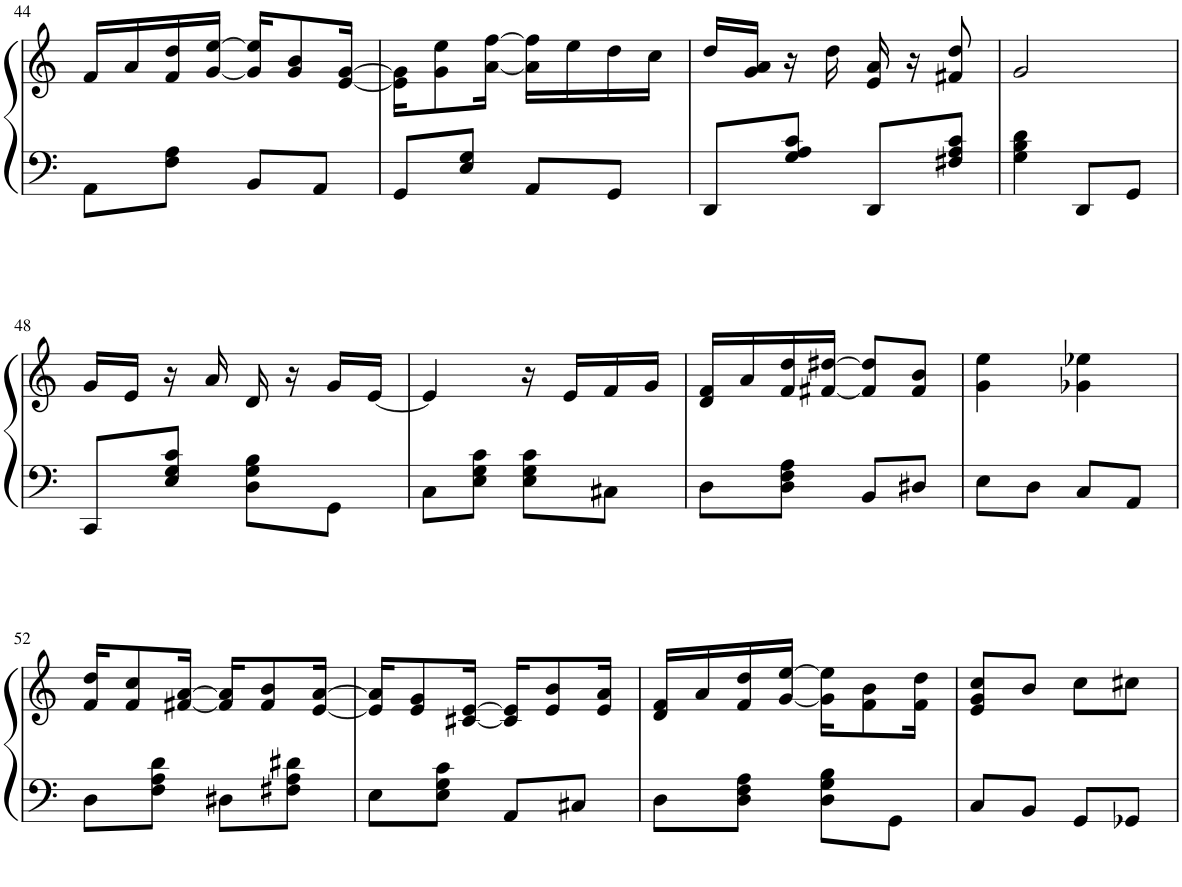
**kern	**kern
*part1	*part1
*staff2	*staff1
*I"Piano	*
*I'Pno	*
!!LO:PB:g=z
*clefF4	*clefG2
*k[]	*k[]
*M2/4	*M2/4
=44	=44
8AA\L	16f/LL
.	16a/
8F\ 8A\J	16f/ 16dd/
.	[16g/ [16ee/JJ
8BB/L	16g/] 16ee/]KL
.	8g/ 8b/
8AA/J	.
.	[16e/ [16g/Jk
=45	=45
8GG/L	16e\] 16g\]KL
.	8g\ 8ee\
8E/ 8G/J	.
.	[16a\ [16ff\Jk
8AA/L	16a\] 16ff\]LL
.	16ee\
8GG/J	16dd\
.	16cc\JJ
=46	=46
8DD/L	16dd/LL
.	16g/ 16a/JJ
8G/ 8A/ 8c/J	16r
.	16dd\
8DD/L	16e/ 16a/
.	16r
8F#X/ 8A/ 8c/J	8f#X/ 8dd/
=47	=47
4G\ 4B\ 4d\	2g/
8DD/L	.
8GG/J	.
!!LO:LB:g=z
=48	=48
8CC/L	16g/LL
.	16e/JJ
8E/ 8G/ 8c/J	16r
.	16a/
8D\ 8G\ 8B\L	16d/
.	16r
8GG\J	16g/LL
.	[16e/JJ
=49	=49
8C\L	4e/]
8E\ 8G\ 8c\J	.
8E\ 8G\ 8c\L	16r
.	16e/LL
8C#X\J	16f/
.	16g/JJ
=50	=50
8D\L	16d/ 16f/LL
.	16a/
8D\ 8F\ 8A\J	16f/ 16dd/
.	[16f#X/ [16dd#X/JJ
8BB/L	8f#/] 8dd#/]L
8D#X/J	8f#/ 8b/J
=51	=51
8E\L	4g\ 4ee\
8D\J	.
8C/L	4g-X\ 4ee-X\
8AA/J	.
!!LO:LB:g=z
=52	=52
8D\L	16f/ 16dd/KL
.	8f/ 8cc/
8F\ 8A\ 8d\J	.
.	[16f#X/ [16a/Jk
8D#X\L	16f#/] 16a/]KL
.	8f#/ 8b/
8F#X\ 8A\ 8d#X\J	.
.	[16e/ [16a/Jk
=53	=53
8E\L	16e/] 16a/]KL
.	8e/ 8g/
8E\ 8G\ 8c\J	.
.	[16c#X/ [16e/Jk
8AA/L	16c#/] 16e/]KL
.	8e/ 8b/
8C#X/J	.
.	16e/ 16a/Jk
=54	=54
8D\L	16d/ 16f/LL
.	16a/
8D\ 8F\ 8A\J	16f/ 16dd/
.	[16g/ [16ee/JJ
8D\ 8G\ 8B\L	16g\] 16ee\]KL
.	8f\ 8b\
8GG\J	.
.	16f\ 16dd\Jk
=55	=55
8C/L	8e/ 8g/ 8cc/L
8BB/J	8b/J
8GG/L	8cc\L
8GG-X/J	8cc#X\J
=	=
*-	*-
